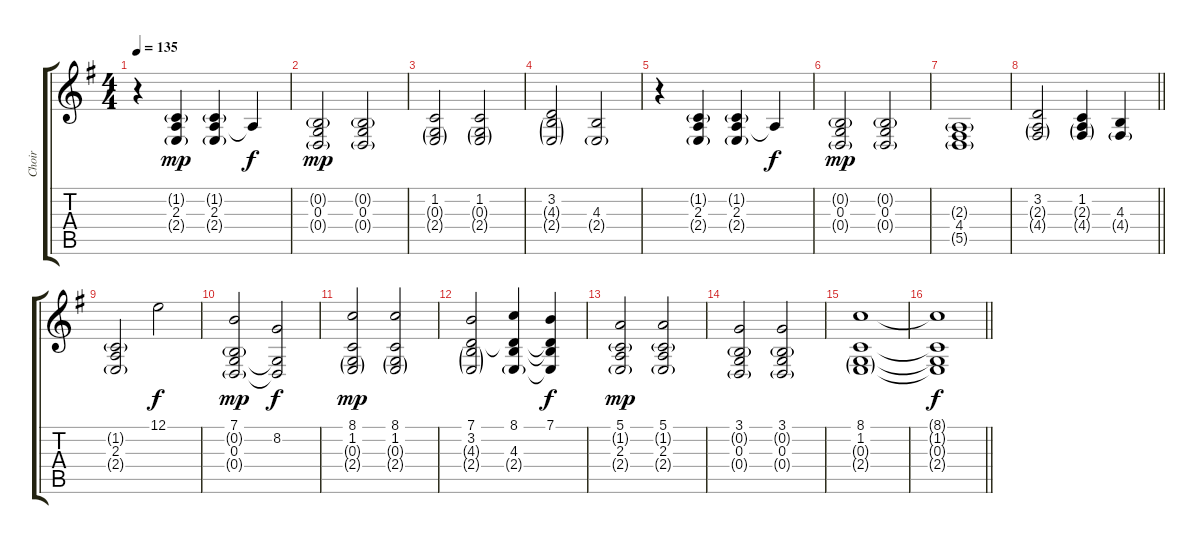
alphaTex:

\track ("Choir" "Choir") {instrument pad4choir}
\staff {score tabs}
\tuning (E4 B3 G3 D3 A2 E2) {hide}
\ts (4 4)
\section ("" "")
\tempo 135
\clef g2
\ks eminor
r.4{dy f volume 10} (1.2{g} 2.3 2.4{g}).4{dy mp} (1.2{g} 2.3 2.4{g}).4 2.3{t}.4{dy f} |
(0.2{g} 0.3 0.4{g}).2{dy mp} (0.2{g} 0.3 0.4{g}).2 |
(1.2 0.3{g} 2.4{g}).2 (1.2 0.3{g} 2.4{g}).2 |
(3.2 4.3{g} 2.4{g}).2 (4.3 2.4{g}).2 |
r.4 (1.2{g} 2.3 2.4{g}).4 (1.2{g} 2.3 2.4{g}).4 2.3{t}.4{dy f} |
(0.2{g} 0.3 0.4{g}).2{dy mp} (0.2{g} 0.3 0.4{g}).2 |
(2.3{g} 4.4 5.5{g}).1 |
\barLineRight lightlight
(3.2 2.3{g} 4.4{g}).2 (1.2 2.3{g} 4.4{g}).4 (4.3 4.4{g}).4 |
\section ("" "")
(1.2{g} 2.3 2.4{g}).2 12.1.2{dy f} |
(7.1 0.2{g} 0.3 0.4{g}).2{dy mp} (8.2 0.3{t} 0.4{t}).2{dy f} |
(8.1 1.2 0.3{g} 2.4{g}).2{dy mp} (8.1 1.2 0.3{g} 2.4{g}).2 |
(7.1 3.2 4.3{g} 2.4{g}).2 (8.1 3.2{t} 4.3 2.4{g}).4 (7.1 3.2{t} 4.3{t} 2.4{t}).4{dy f} |
(5.1 1.2{g} 2.3 2.4{g}).2{dy mp} (5.1 1.2{g} 2.3 2.4{g}).2 |
(3.1 0.2{g} 0.3 0.4{g}).2 (3.1 0.2{g} 0.3 0.4{g}).2 |
(8.1 1.2 0.3{g} 2.4{g}).1 |
\barLineRight lightlight
(8.1{t} 1.2{t} 0.3{t} 2.4{t}).1{dy f}
